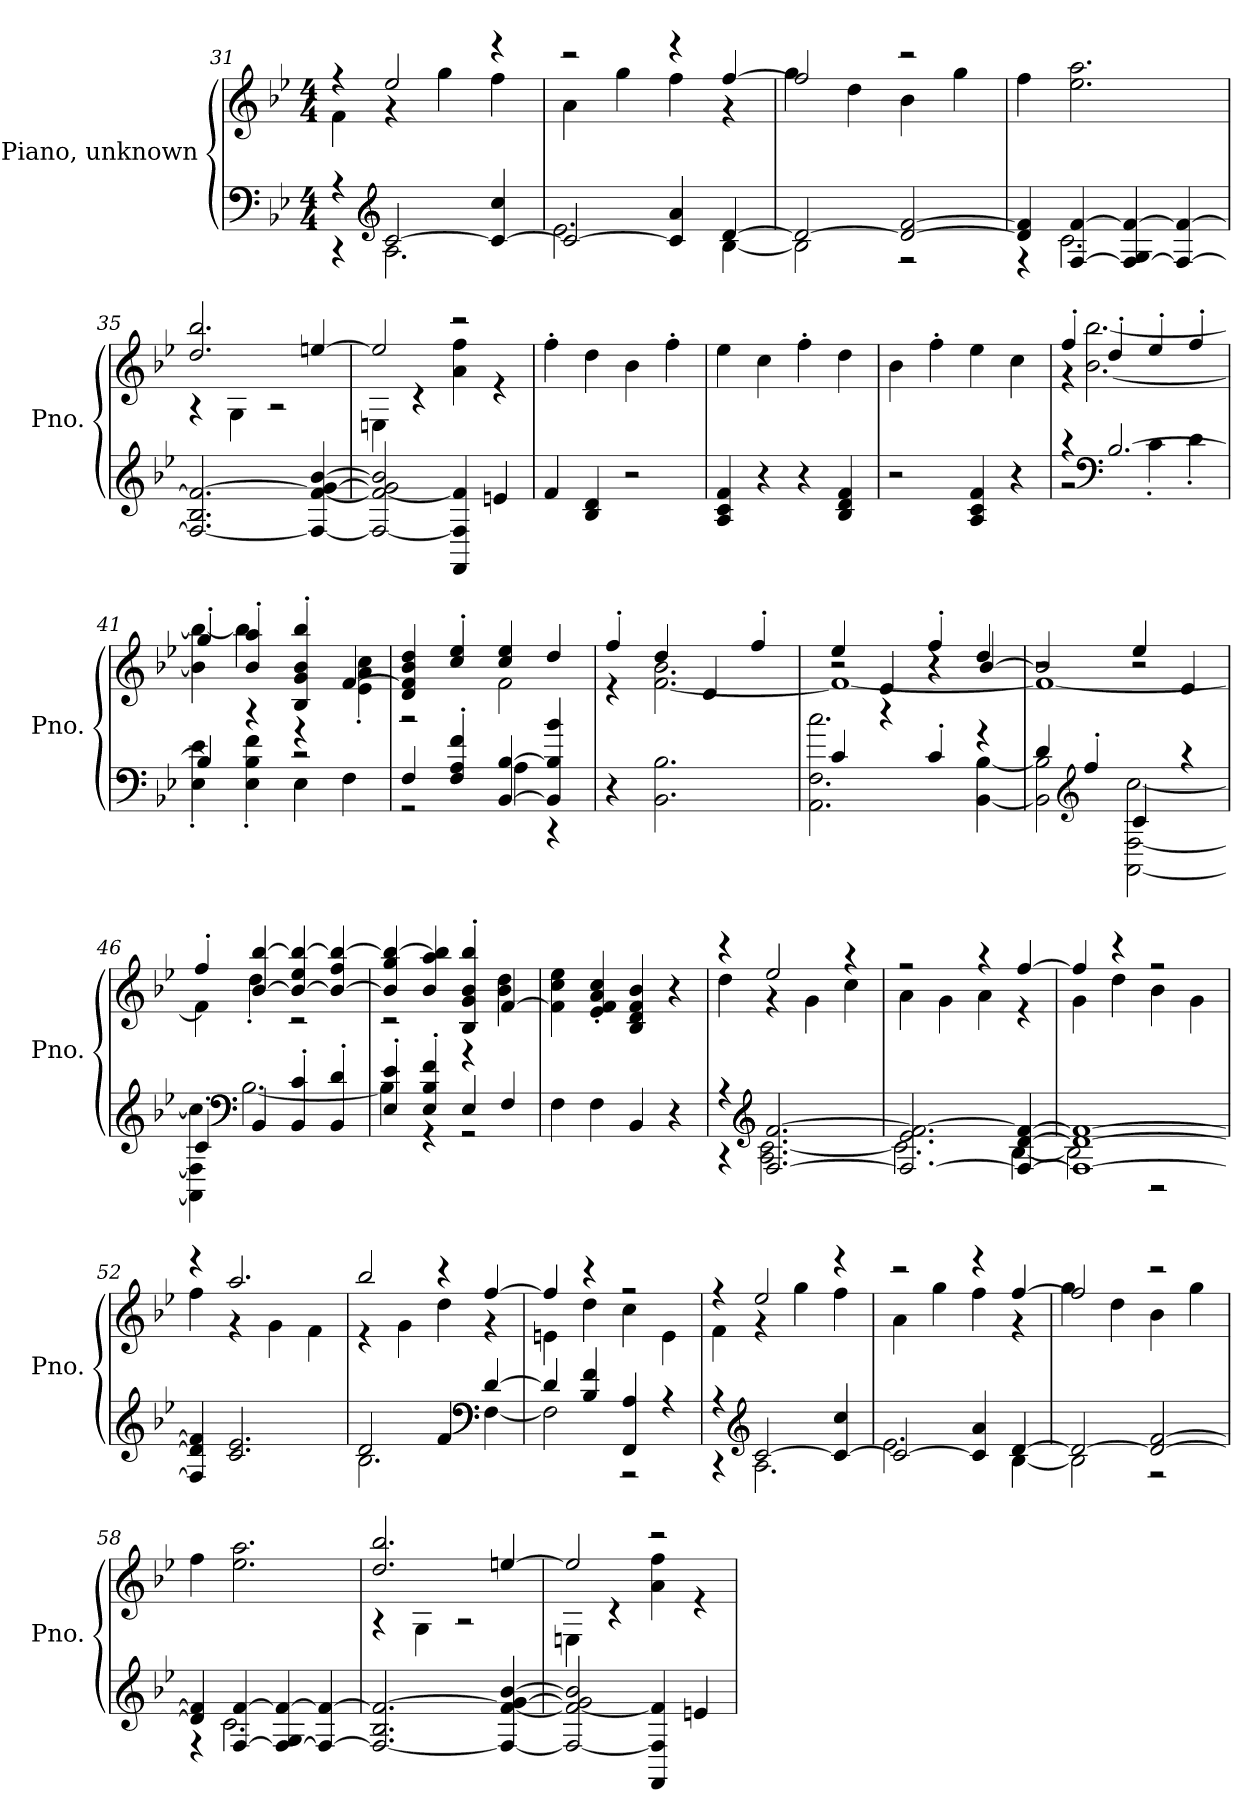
**kern	**kern
*part1	*part1
*staff2	*staff1
*I"Piano, unknown	*
*I'Pno.	*
*clefF4	*clefG2
*k[b-e-]	*k[b-e-]
*M4/4	*M4/4
=31	=31
*^	*^
4r	4r	4r	4f\
*clefG2	*	*	*
[2c/	2.A\	2ee-/	4r
.	.	.	4gg\
4c/_ 4cc/	.	4r	4ff\
=32	=32	=32	=32
2c/_	2.e-\	2r	4a\
.	.	.	4gg\
4c/] 4a/	.	4r	4ff\
[4d/	[4B-\	[4ff/	4r
=33	=33	=33	=33
2d/_	2B-\]	2ff/]	4gg\
.	.	.	4dd\
2d/_ [2f/	2r	2r	4b-\
.	.	.	4gg\
*	*	*v	*v
=34	=34	=34
4d/] 4f/]	4r	4ff\
[4F/ [4f/	2.c\	2.ee-\ 2.aa\
4F/_ 4G/ 4f/_	.	.
4F/_ 4f/_	.	.
*v	*v	*
!!LO:LB:g=z
=35	=35
*	*^
2.F/_ 2.B-/ 2.f/_	2.dd/ 2.bb-/	4r
.	.	4G\
.	.	2r
4F/_ 4f/_ [4g/ [4b-/	[4een/	.
=36	=36	=36
2F/_ 2f/_ 2g/] 2b-/]	2ee/]	4En\
.	.	4r
4FF/ 4F/] 4f/]	2r	4a\ 4ff\
4en/	.	4r
*	*v	*v
=37	=37
4f/	4ff'\
4B-/ 4d/	4dd\
2r	4b-\
.	4ff'\
=38	=38
4A/ 4c/ 4f/	4ee-\
4r	4cc\
4r	4ff'\
4B-/ 4d/ 4f/	4dd\
=39	=39
2r	4b-\
.	4ff'\
4A/ 4c/ 4f/	4ee-\
4r	4cc\
=40	=40
*^	*^
4r	2r	4ff'/	4r
*clefF4	*	*	*
[2.B-/	.	4dd'/	[2.b-\ [2.bb-\
.	4c'\	4ee-'/	.
.	4d'\	4ff'/	.
=41	=41	=41	=41
4B-/]	4E-\' 4e-\'	4gg'/	4b-\] 4bb-\_
4r	4E-\' 4B-\' 4f\'	4b-/' 4aa/'	4bb-\]
2r	4E-\	4B-/' 4g/' 4b-/' 4bb-/'	4r
.	4F\	[4f/	4e-\' 4a\' 4cc\'
!!LO:PB:g=z	!!
=42	=42	=42	=42
4F/	2r	4d/ 4f/] 4b-/ 4dd/	2r
4F/' 4A/' 4f/'	.	4cc/' 4ee-/'	.
[4BB-/ [4B-/	4A\	4cc/ 4ee-/	2f\
4BB-/] 4B-/] 4b-/	4r	4dd/	.
*v	*v	*	*
=43	=43	=43
4r	4ff'/	4r
2.BB-\ 2.B-\	4dd/	[2.f\ 2.b-\
.	4d/	.
.	4ff'/	.
=44	=44	=44
*^	*	*^
4c/	2.AA\ 2.F\ 2.cc\	4ee-/	1f_	2r
4r	.	4e-/	.	.
4c'/	.	4ff'/	.	4r
4r	[4BB-\ [4B-\	4dd/	.	[4b-/
=45	=45	=45	=45	=45
4d/	2BB-\] 2B-\]	2r	1f_	2b-/]
*clefG2	*	*	*	*
4ff'/	.	.	.	.
4c/	[2AA\ [2F\ [2cc\	4ee-/	.	2r
4r	.	4e-/	.	.
*	*	*	*v	*v
=46	=46	=46	=46
4c'/	4AA\] 4F\] 4cc\]	4ff'/	4f\]
*clefF4	*	*	*
4BB-/	[2.B-\	[4b-/ [4bb-/	4dd'\
4BB-/' 4c/'	.	4b-/_ 4ee-/ 4bb-/_	2r
4BB-/' 4d/'	.	4b-/_ 4ff/ 4bb-/_	.
=47	=47	=47	=47
4E-/' 4e-/'	4B-\]	4b-/] 4gg/ 4bb-/_	2r
4E-/' 4B-/' 4f/'	4r	4b-/ 4aa/ 4bb-/]	.
4E-/	2r	4B-/' 4g/' 4b-/' 4bb-/'	4r
4F/	.	[4f/	4b-\ 4dd\
*v	*v	*	*
*	*v	*v
!!LO:LB:g=z
=48	=48
4F\	4f\] 4cc\ 4ee-\
4F\	4e-/' 4f/' 4a/' 4cc/'
4BB-/	4B-/ 4d/ 4f/ 4b-/
4r	4r
=49	=49
*^	*^
4r	4r	4r	4dd\
*clefG2	*	*	*
[2.F/ [2.f/	2.A\ [2.c\	2ee-/	4r
.	.	.	4g\
.	.	4r	4cc\
=50	=50	=50	=50
2.F/_ 2.e-/ 2.f/_	2.c\]	2r	4a\
.	.	.	4g\
.	.	4r	4a\
4F/_ [4d/ 4f/_	[4B-\	[4ff/	4r
=51	=51	=51	=51
1F_ 1d_ 1f_	2B-\]	4ff/]	4g\
.	.	4r	4dd\
.	2r	2r	4b-\
.	.	.	4g\
*v	*v	*	*
=52	=52	=52
4F/] 4d/] 4f/]	4r	4ff\
2.c/ 2.e-/	2.aa/	4r
.	.	4g\
.	.	4f\
=53	=53	=53
*^	*	*
2d/	2.B-\	2bb-/	4r
.	.	.	4g\
4f/	.	4r	4dd\
*clefF4	*	*	*
[4d/	[4F\	[4ff/	4r
=54	=54	=54	=54
4d/]	2F\]	4ff/]	4en\
4B-/ 4f/	.	4r	4dd\
4FF/ 4A/	2r	2r	4cc\
4r	.	.	4e\
!!LO:LB:g=z	!!
=55	=55	=55	=55
4r	4r	4r	4f\
*clefG2	*	*	*
[2c/	2.A\	2ee-/	4r
.	.	.	4gg\
4c/_ 4cc/	.	4r	4ff\
=56	=56	=56	=56
2c/_	2.e-\	2r	4a\
.	.	.	4gg\
4c/] 4a/	.	4r	4ff\
[4d/	[4B-\	[4ff/	4r
=57	=57	=57	=57
2d/_	2B-\]	2ff/]	4gg\
.	.	.	4dd\
2d/_ [2f/	2r	2r	4b-\
.	.	.	4gg\
*	*	*v	*v
=58	=58	=58
4d/] 4f/]	4r	4ff\
[4F/ [4f/	2.c\	2.ee-\ 2.aa\
4F/_ 4G/ 4f/_	.	.
4F/_ 4f/_	.	.
*v	*v	*
=59	=59
*	*^
2.F/_ 2.B-/ 2.f/_	2.dd/ 2.bb-/	4r
.	.	4G\
.	.	2r
4F/_ 4f/_ [4g/ [4b-/	[4een/	.
=60	=60	=60
2F/_ 2f/_ 2g/] 2b-/]	2ee/]	4En\
.	.	4r
4FF/ 4F/] 4f/]	2r	4a\ 4ff\
4en/	.	4r
*	*v	*v
=	=
*-	*-
